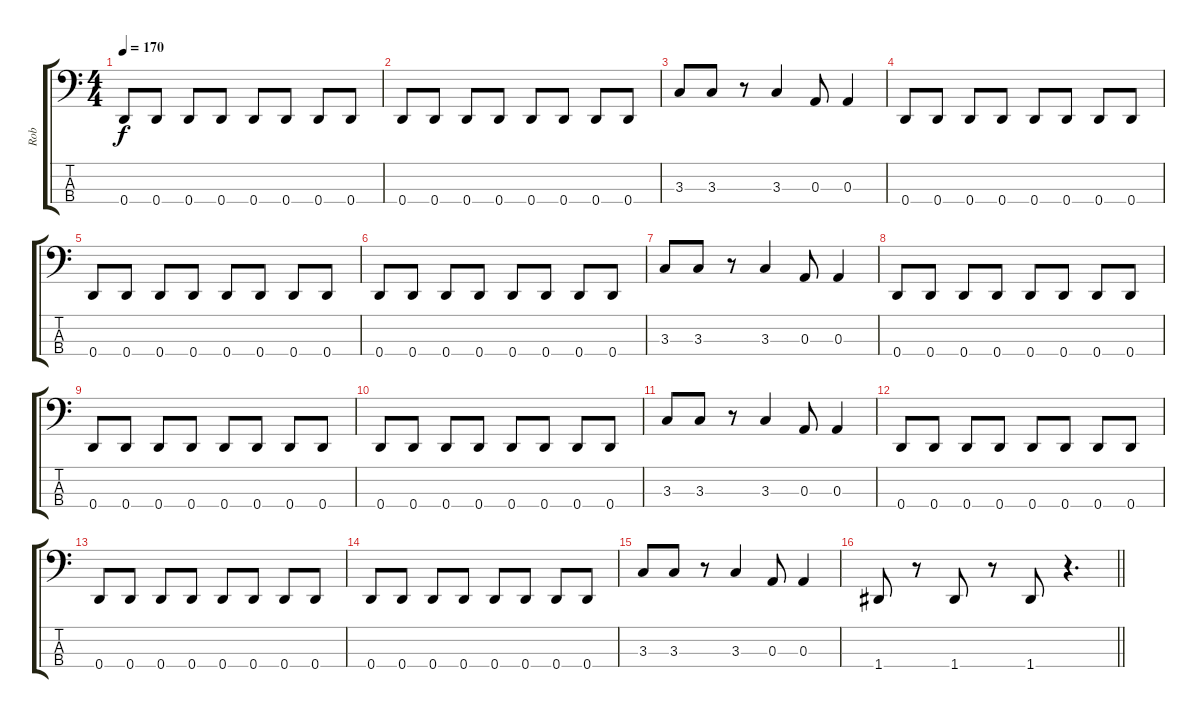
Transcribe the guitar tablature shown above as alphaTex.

\track ("Rob" "Rob") {instrument electricbassfinger}
\staff {score tabs}
\tuning (G2 D2 A1 D1) {hide}
\ts (4 4)
\tempo 170
\clef f4
\ks c
0.4.8{dy f} 0.4.8 0.4.8 0.4.8 0.4.8 0.4.8 0.4.8 0.4.8 |
0.4.8 0.4.8 0.4.8 0.4.8 0.4.8 0.4.8 0.4.8 0.4.8 |
3.3.8 3.3.8 r.8 3.3.4 0.3.8 0.3.4 |
0.4.8 0.4.8 0.4.8 0.4.8 0.4.8 0.4.8 0.4.8 0.4.8 |
0.4.8 0.4.8 0.4.8 0.4.8 0.4.8 0.4.8 0.4.8 0.4.8 |
0.4.8 0.4.8 0.4.8 0.4.8 0.4.8 0.4.8 0.4.8 0.4.8 |
3.3.8 3.3.8 r.8 3.3.4 0.3.8 0.3.4 |
0.4.8 0.4.8 0.4.8 0.4.8 0.4.8 0.4.8 0.4.8 0.4.8 |
0.4.8 0.4.8 0.4.8 0.4.8 0.4.8 0.4.8 0.4.8 0.4.8 |
0.4.8 0.4.8 0.4.8 0.4.8 0.4.8 0.4.8 0.4.8 0.4.8 |
3.3.8 3.3.8 r.8 3.3.4 0.3.8 0.3.4 |
0.4.8 0.4.8 0.4.8 0.4.8 0.4.8 0.4.8 0.4.8 0.4.8 |
0.4.8 0.4.8 0.4.8 0.4.8 0.4.8 0.4.8 0.4.8 0.4.8 |
0.4.8 0.4.8 0.4.8 0.4.8 0.4.8 0.4.8 0.4.8 0.4.8 |
3.3.8 3.3.8 r.8 3.3.4 0.3.8 0.3.4 |
\barLineRight lightlight
1.4.8 r.8 1.4.8 r.8 1.4.8 r.4{d}
